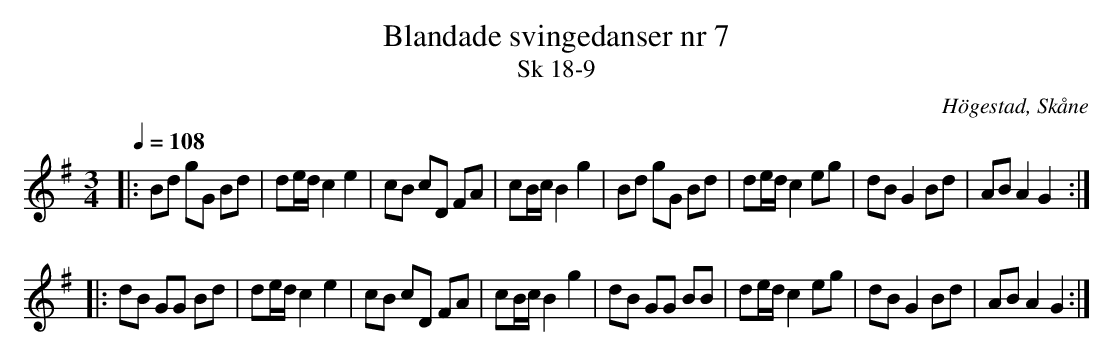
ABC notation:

X:1
T:Blandade svingedanser nr 7
T:Sk 18-9
O:Högestad, Skåne
M:3/4
L:1/8
Q:1/4=108
K:G
|: Bd gG Bd | de/d/ c2 e2 | cB cD FA | cB/c/ B2 g2 | Bd gG Bd | de/d/ c2 eg | dB G2 Bd | AB A2 G2 :|
|: dB GG Bd | de/d/ c2 e2 | cB cD FA | cB/c/ B2 g2 | dB GG BB | de/d/ c2 eg | dB G2 Bd | AB A2 G2 :|
